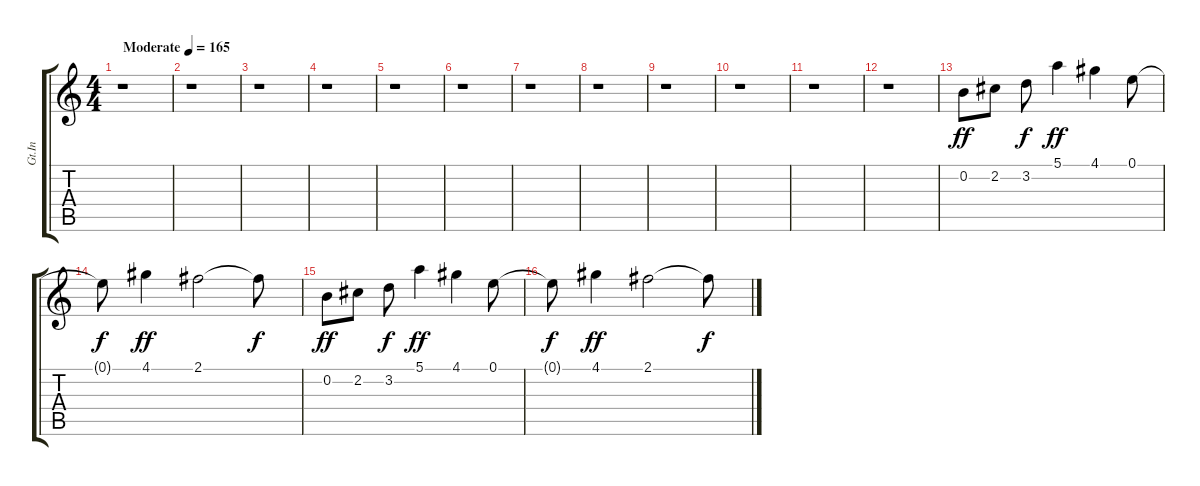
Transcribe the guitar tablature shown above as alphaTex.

\track ("Gt.In" "Gt.In") {instrument overdrivenguitar}
\staff {score tabs}
\tuning (E4 B3 G3 D3 A2 E2) {hide}
\ts (4 4)
\tempo (165 "Moderate")
\clef g2
\ks c
r.1{dy ff instrument overdrivenguitar} |
r.1 |
r.1 |
r.1 |
r.1 |
r.1 |
r.1 |
r.1 |
r.1 |
r.1 |
r.1 |
r.1 |
0.2.8 2.2.8 3.2.8{dy f} 5.1.4{dy ff} 4.1.4 0.1.8 |
0.1{t}.8{dy f} 4.1.4{dy ff} 2.1.2 2.1{t}.8{dy f} |
0.2.8{dy ff} 2.2.8 3.2.8{dy f} 5.1.4{dy ff} 4.1.4 0.1.8 |
0.1{t}.8{dy f} 4.1.4{dy ff} 2.1.2 2.1{t}.8{dy f}
